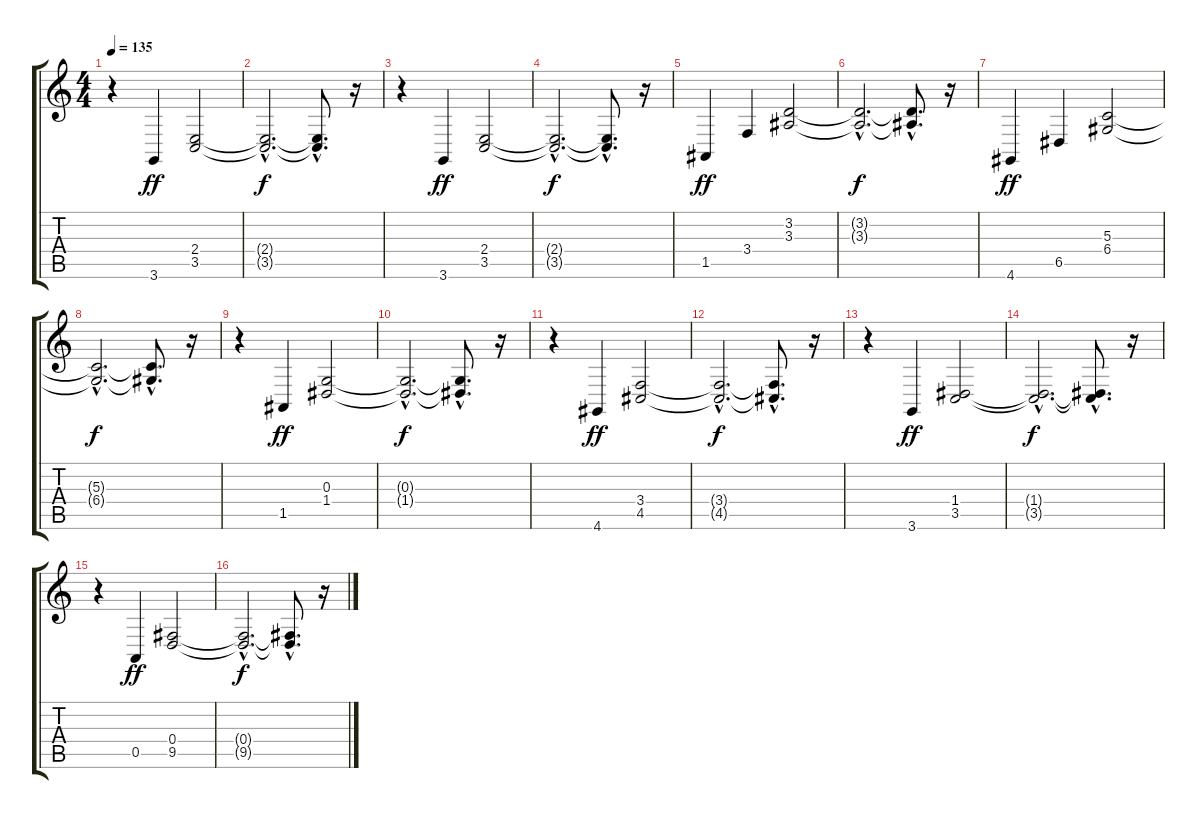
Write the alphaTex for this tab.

\track "" {instrument synthstrings1}
\staff {score tabs}
\tuning (E4 B3 G3 D3 A2 E2) {hide}
\ts (4 4)
\tempo 135
\clef g2
\ks c
r.4{dy f} 3.6.4{dy ff} (2.4 3.5).2 |
(2.4{hac t} 3.5{hac t}).2{d dy f} (2.4{hac t} 3.5{hac t}).8{d} r.16 |
r.4 3.6.4{dy ff} (2.4 3.5).2 |
(2.4{hac t} 3.5{hac t}).2{d dy f} (2.4{hac t} 3.5{hac t}).8{d} r.16 |
1.5.4{dy ff} 3.4.4 (3.2 3.3).2 |
(3.2{hac t} 3.3{hac t}).2{d dy f} (3.2{hac t} 3.3{hac t}).8{d} r.16 |
4.6.4{dy ff} 6.5.4 (5.3 6.4).2 |
(5.3{hac t} 6.4{hac t}).2{d dy f} (5.3{hac t} 6.4{hac t}).8{d} r.16 |
r.4 1.5.4{dy ff} (0.3 1.4).2 |
(0.3{hac t} 1.4{hac t}).2{d dy f} (0.3{hac t} 1.4{hac t}).8{d} r.16 |
r.4 4.6.4{dy ff} (3.4 4.5).2 |
(3.4{hac t} 4.5{hac t}).2{d dy f} (3.4{hac t} 4.5{hac t}).8{d} r.16 |
r.4 3.6.4{dy ff} (1.4 3.5).2 |
(1.4{hac t} 3.5{hac t}).2{d dy f} (1.4{hac t} 3.5{hac t}).8{d} r.16 |
r.4 0.5.4{dy ff} (0.4 9.5).2 |
(0.4{hac t} 9.5{hac t}).2{d dy f} (0.4{hac t} 9.5{hac t}).8{d} r.16
